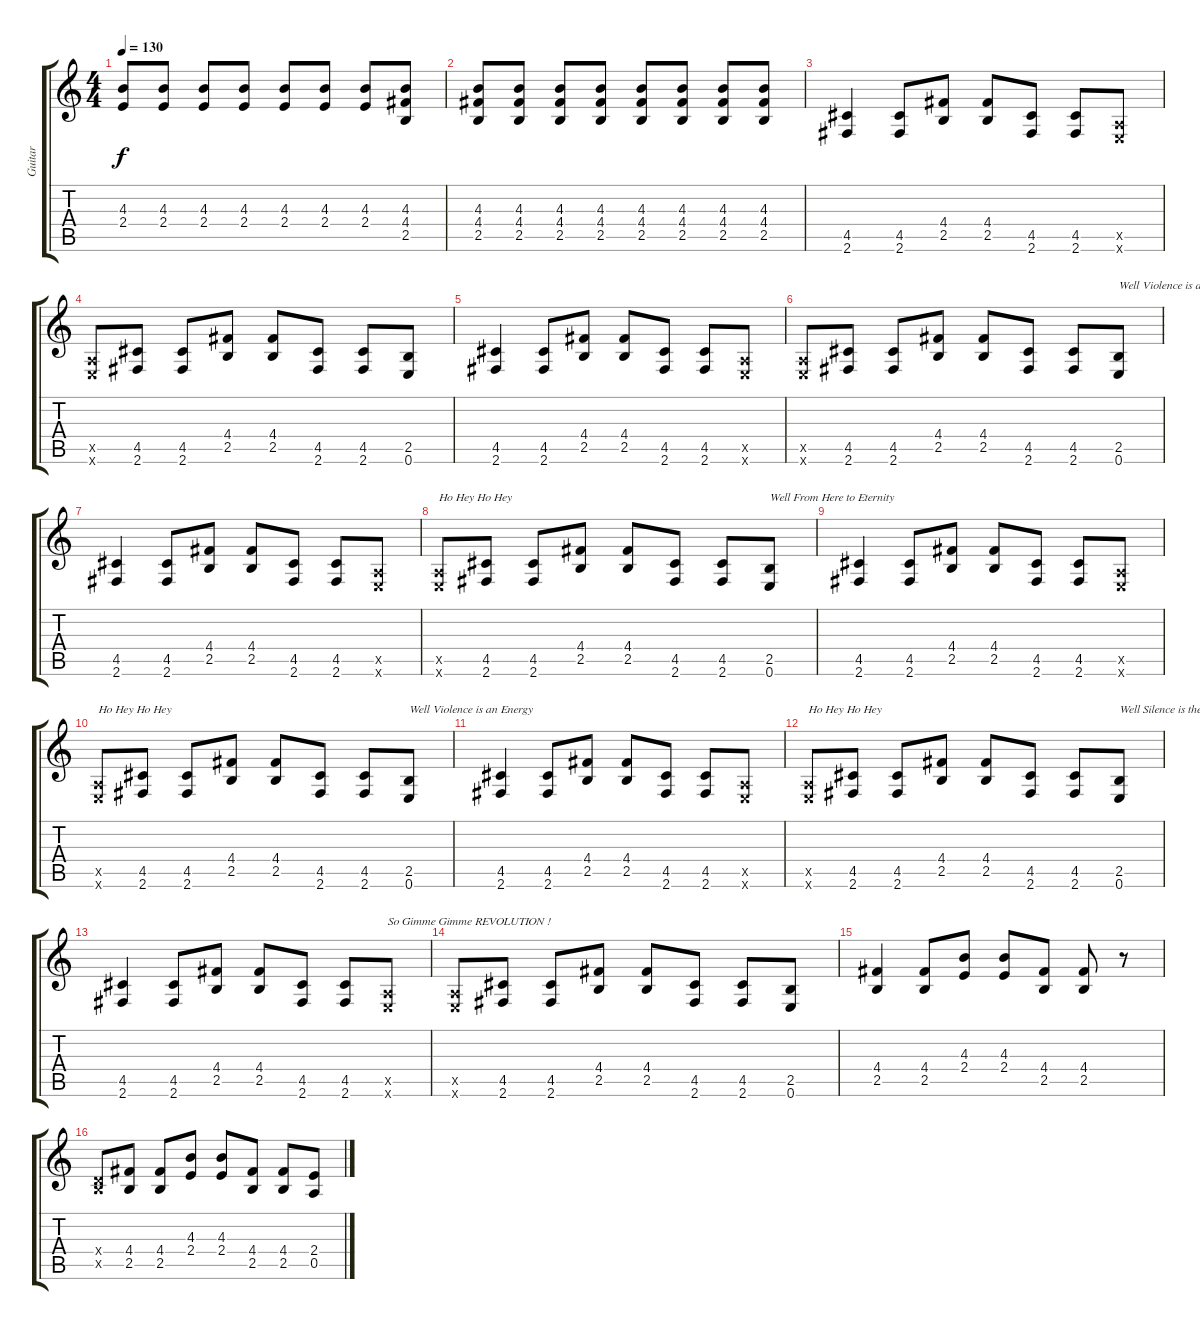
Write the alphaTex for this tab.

\track ("Guitar" "Guitar") {instrument distortionguitar}
\staff {score tabs}
\tuning (E4 B3 G3 D3 A2 E2) {hide}
\ts (4 4)
\tempo 130
\clef g2
\ks c
(4.3 2.4).8{dy f} (4.3 2.4).8 (4.3 2.4).8 (4.3 2.4).8 (4.3 2.4).8 (4.3 2.4).8 (4.3 2.4).8 (4.3 4.4 2.5).8 |
(4.3 4.4 2.5).8 (4.3 4.4 2.5).8 (4.3 4.4 2.5).8 (4.3 4.4 2.5).8 (4.3 4.4 2.5).8 (4.3 4.4 2.5).8 (4.3 4.4 2.5).8 (4.3 4.4 2.5).8 |
(4.5 2.6).4 (4.5 2.6).8 (4.4 2.5).8 (4.4 2.5).8 (4.5 2.6).8 (4.5 2.6).8 (0.5{x} 0.6{x}).8 |
(0.5{x} 0.6{x}).8 (4.5 2.6).8 (4.5 2.6).8 (4.4 2.5).8 (4.4 2.5).8 (4.5 2.6).8 (4.5 2.6).8 (2.5 0.6).8 |
(4.5 2.6).4 (4.5 2.6).8 (4.4 2.5).8 (4.4 2.5).8 (4.5 2.6).8 (4.5 2.6).8 (0.5{x} 0.6{x}).8 |
(0.5{x} 0.6{x}).8 (4.5 2.6).8 (4.5 2.6).8 (4.4 2.5).8 (4.4 2.5).8 (4.5 2.6).8 (4.5 2.6).8 (2.5 0.6).8{txt "Well Violence is an Energy"} |
(4.5 2.6).4 (4.5 2.6).8 (4.4 2.5).8 (4.4 2.5).8 (4.5 2.6).8 (4.5 2.6).8 (0.5{x} 0.6{x}).8 |
(0.5{x} 0.6{x}).8{txt "Ho Hey Ho Hey"} (4.5 2.6).8 (4.5 2.6).8 (4.4 2.5).8 (4.4 2.5).8 (4.5 2.6).8 (4.5 2.6).8 (2.5 0.6).8{txt "Well From Here to Eternity"} |
(4.5 2.6).4 (4.5 2.6).8 (4.4 2.5).8 (4.4 2.5).8 (4.5 2.6).8 (4.5 2.6).8 (0.5{x} 0.6{x}).8 |
(0.5{x} 0.6{x}).8{txt "Ho Hey Ho Hey"} (4.5 2.6).8 (4.5 2.6).8 (4.4 2.5).8 (4.4 2.5).8 (4.5 2.6).8 (4.5 2.6).8 (2.5 0.6).8{txt "Well Violence is an Energy"} |
(4.5 2.6).4 (4.5 2.6).8 (4.4 2.5).8 (4.4 2.5).8 (4.5 2.6).8 (4.5 2.6).8 (0.5{x} 0.6{x}).8 |
(0.5{x} 0.6{x}).8{txt "Ho Hey Ho Hey"} (4.5 2.6).8 (4.5 2.6).8 (4.4 2.5).8 (4.4 2.5).8 (4.5 2.6).8 (4.5 2.6).8 (2.5 0.6).8{txt "Well Silence is the Enemy"} |
(4.5 2.6).4 (4.5 2.6).8 (4.4 2.5).8 (4.4 2.5).8 (4.5 2.6).8 (4.5 2.6).8 (0.5{x} 0.6{x}).8{txt "So Gimme Gimme REVOLUTION !"} |
(0.5{x} 0.6{x}).8 (4.5 2.6).8 (4.5 2.6).8 (4.4 2.5).8 (4.4 2.5).8 (4.5 2.6).8 (4.5 2.6).8 (2.5 0.6).8 |
(4.4 2.5).4 (4.4 2.5).8 (4.3 2.4).8 (4.3 2.4).8 (4.4 2.5).8 (4.4 2.5).8 r.8 |
(0.4{x} 2.5{x}).8 (4.4 2.5).8 (4.4 2.5).8 (4.3 2.4).8 (4.3 2.4).8 (4.4 2.5).8 (4.4 2.5).8 (2.4 0.5).8
